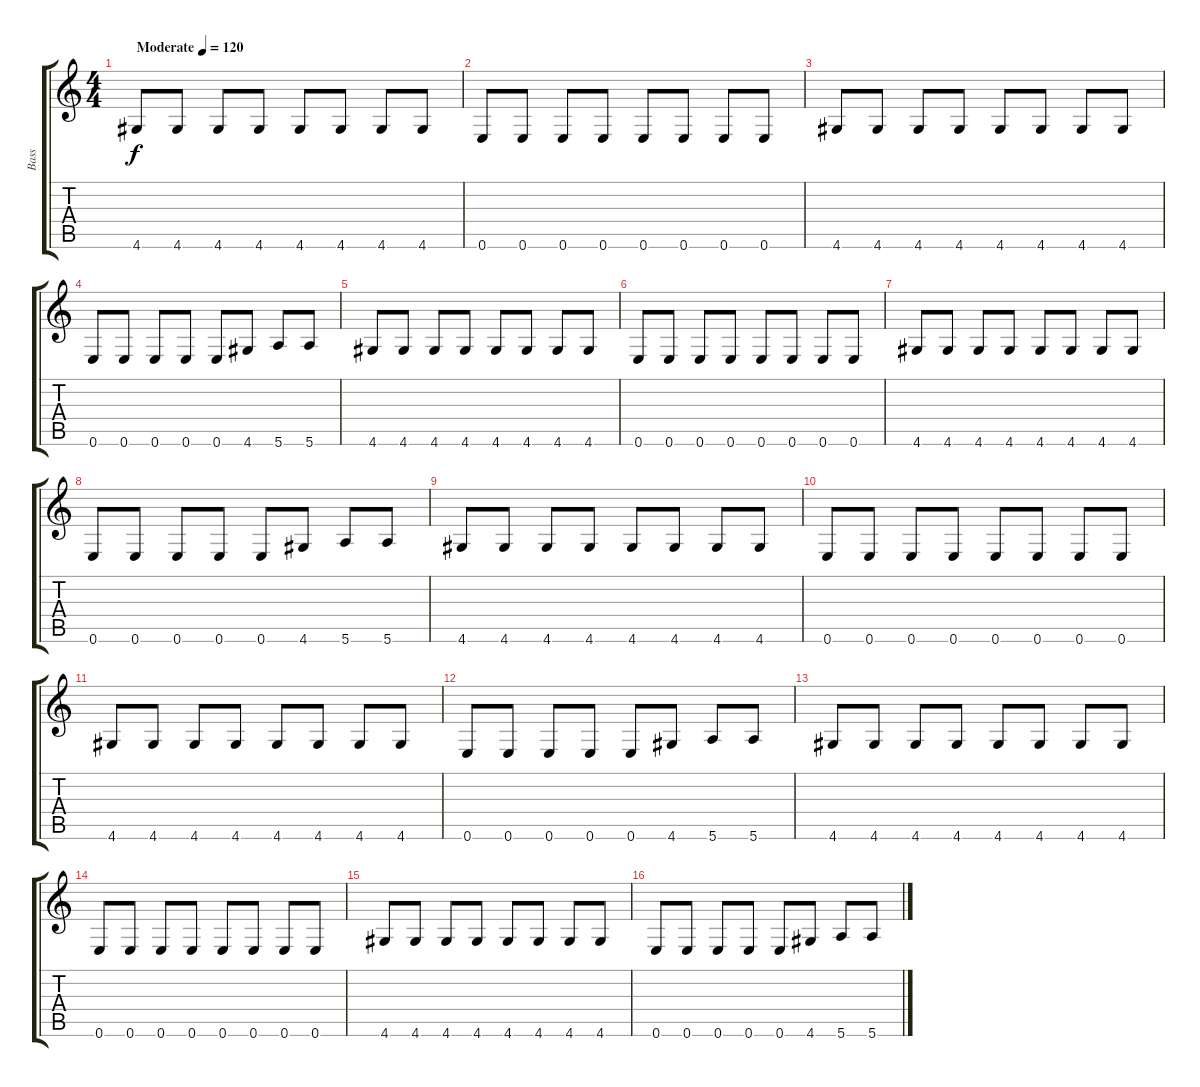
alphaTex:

\track ("Bass" "Bass") {instrument acousticbass}
\staff {score tabs}
\tuning (E4 B3 G3 D3 A2 E2) {hide}
\ts (4 4)
\tempo (120 "Moderate")
\clef g2
\ks c
4.6.8{dy f instrument acousticbass} 4.6.8 4.6.8 4.6.8 4.6.8 4.6.8 4.6.8 4.6.8 |
0.6.8 0.6.8 0.6.8 0.6.8 0.6.8 0.6.8 0.6.8 0.6.8 |
4.6.8 4.6.8 4.6.8 4.6.8 4.6.8 4.6.8 4.6.8 4.6.8 |
0.6.8 0.6.8 0.6.8 0.6.8 0.6.8 4.6.8 5.6.8 5.6.8 |
4.6.8 4.6.8 4.6.8 4.6.8 4.6.8 4.6.8 4.6.8 4.6.8 |
0.6.8 0.6.8 0.6.8 0.6.8 0.6.8 0.6.8 0.6.8 0.6.8 |
4.6.8 4.6.8 4.6.8 4.6.8 4.6.8 4.6.8 4.6.8 4.6.8 |
0.6.8 0.6.8 0.6.8 0.6.8 0.6.8 4.6.8 5.6.8 5.6.8 |
4.6.8 4.6.8 4.6.8 4.6.8 4.6.8 4.6.8 4.6.8 4.6.8 |
0.6.8 0.6.8 0.6.8 0.6.8 0.6.8 0.6.8 0.6.8 0.6.8 |
4.6.8 4.6.8 4.6.8 4.6.8 4.6.8 4.6.8 4.6.8 4.6.8 |
0.6.8 0.6.8 0.6.8 0.6.8 0.6.8 4.6.8 5.6.8 5.6.8 |
4.6.8 4.6.8 4.6.8 4.6.8 4.6.8 4.6.8 4.6.8 4.6.8 |
0.6.8 0.6.8 0.6.8 0.6.8 0.6.8 0.6.8 0.6.8 0.6.8 |
4.6.8 4.6.8 4.6.8 4.6.8 4.6.8 4.6.8 4.6.8 4.6.8 |
0.6.8 0.6.8 0.6.8 0.6.8 0.6.8 4.6.8 5.6.8 5.6.8
